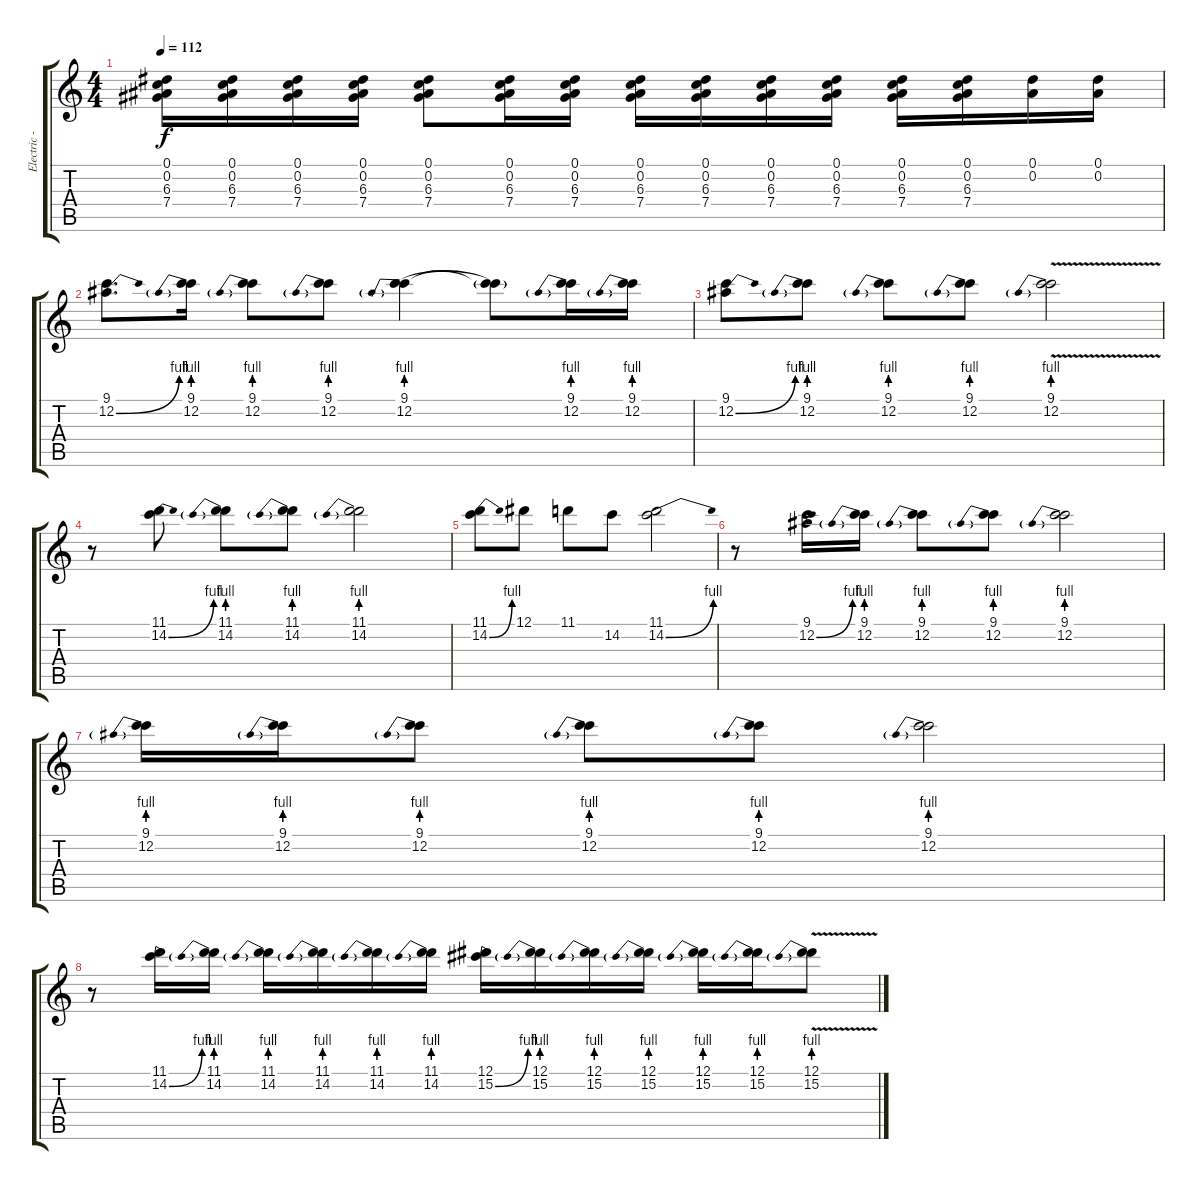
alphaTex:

\track ("Electric - Jimi Hendrix" "Electric -") {instrument overdrivenguitar}
\staff {score tabs}
\tuning (Eb4 Bb3 Gb3 Db3 Ab2 Eb2) {hide}
\ts (4 4)
\tempo 112
\clef g2
\ks c
(0.1 0.2 6.3 7.4).16{dy f} (0.1 0.2 6.3 7.4).16 (0.1 0.2 6.3 7.4).16 (0.1 0.2 6.3 7.4).16 (0.1 0.2 6.3 7.4).8 (0.1 0.2 6.3 7.4).16 (0.1 0.2 6.3 7.4).16 (0.1 0.2 6.3 7.4).16 (0.1 0.2 6.3 7.4).16 (0.1 0.2 6.3 7.4).16 (0.1 0.2 6.3 7.4).16 (0.1 0.2 6.3 7.4).16 (0.1 0.2 6.3 7.4).16 (0.1 0.2).16 (0.1 0.2).16 |
(9.1 12.2{be (bend 0 0 60 4)}).8{d} (9.1 12.2{be (prebend 0 4 60 4)}).16 (9.1 12.2{be (prebend 0 4 60 4)}).8 (9.1 12.2{be (prebend 0 4 60 4)}).8 (9.1 12.2{be (prebend 0 4 60 4)}).4 (9.1{t} 12.2{t}).8 (9.1 12.2{be (prebend 0 4 60 4)}).16 (9.1 12.2{be (prebend 0 4 60 4)}).16 |
(9.1 12.2{be (bend 0 0 60 4)}).8 (9.1 12.2{be (prebend 0 4 60 4)}).8 (9.1 12.2{be (prebend 0 4 60 4)}).8 (9.1 12.2{be (prebend 0 4 60 4)}).8 (9.1{v} 12.2{be (prebend 0 4 60 4) v}).2 |
r.8 (11.1 14.2{be (bend 0 0 60 4)}).8 (11.1 14.2{be (prebend 0 4 60 4)}).8 (11.1 14.2{be (prebend 0 4 60 4)}).8 (11.1 14.2{be (prebend 0 4 60 4)}).2 |
(11.1 14.2{be (bend 0 0 60 4)}).8 12.1.8 11.1.8 14.2.8 (11.1 14.2{be (bend 0 0 60 4)}).2 |
r.8 (9.1 12.2{be (bend 0 0 60 4)}).16 (9.1 12.2{be (prebend 0 4 60 4)}).16 (9.1 12.2{be (prebend 0 4 60 4)}).8 (9.1 12.2{be (prebend 0 4 60 4)}).8 (9.1 12.2{be (prebend 0 4 60 4)}).2 |
(9.1 12.2{be (prebend 0 4 60 4)}).16 (9.1 12.2{be (prebend 0 4 60 4)}).16 (9.1 12.2{be (prebend 0 4 60 4)}).8 (9.1 12.2{be (prebend 0 4 60 4)}).8 (9.1 12.2{be (prebend 0 4 60 4)}).8 (9.1 12.2{be (prebend 0 4 60 4)}).2 |
r.8 (11.1 14.2{be (bend 0 0 60 4)}).16 (11.1 14.2{be (prebend 0 4 60 4)}).16 (11.1 14.2{be (prebend 0 4 60 4)}).16 (11.1 14.2{be (prebend 0 4 60 4)}).16 (11.1 14.2{be (prebend 0 4 60 4)}).16 (11.1 14.2{be (prebend 0 4 60 4)}).16 (12.1 15.2{be (bend 0 0 60 4)}).16 (12.1 15.2{be (prebend 0 4 60 4)}).16 (12.1 15.2{be (prebend 0 4 60 4)}).16 (12.1 15.2{be (prebend 0 4 60 4)}).16 (12.1 15.2{be (prebend 0 4 60 4)}).16 (12.1 15.2{be (prebend 0 4 60 4)}).16 (12.1{v} 15.2{be (prebend 0 4 60 4) v}).8
